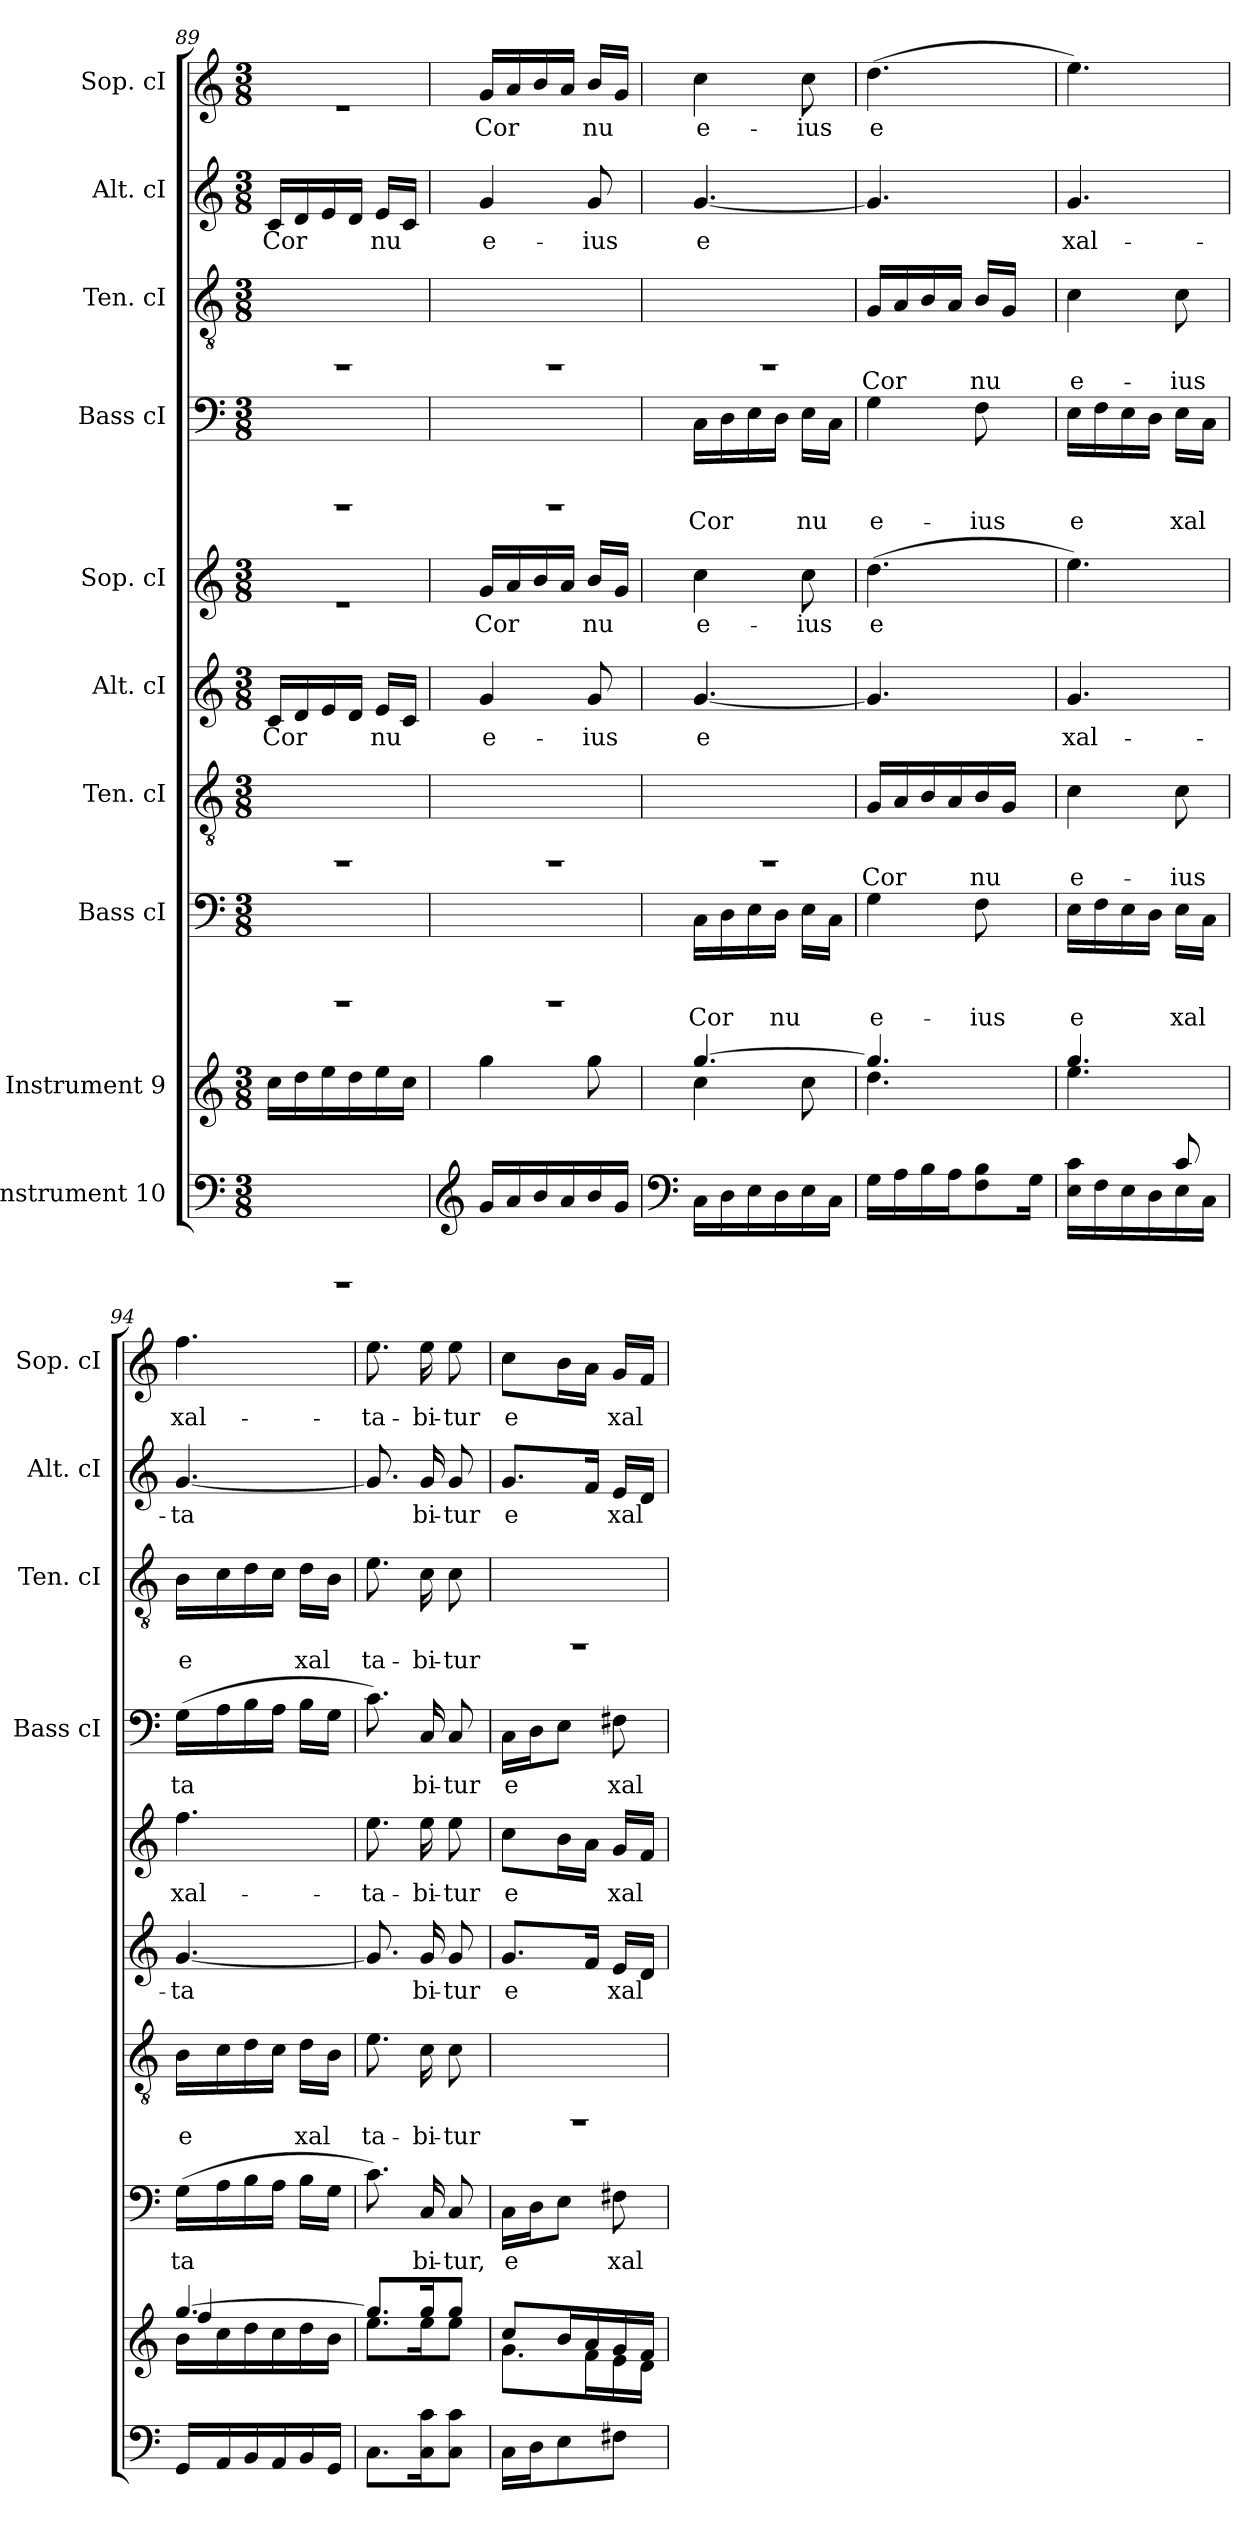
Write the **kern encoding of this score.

**kern	**kern	**kern	**text	**kern	**text	**kern	**text	**kern	**text	**kern	**text	**kern	**text	**kern	**text	**kern	**text
*part10	*part9	*part8	*part8	*part7	*part7	*part6	*part6	*part5	*part5	*part4	*part4	*part3	*part3	*part2	*part2	*part1	*part1
*staff10	*staff9	*staff8	*staff8	*staff7	*staff7	*staff6	*staff6	*staff5	*staff5	*staff4	*staff4	*staff3	*staff3	*staff2	*staff2	*staff1	*staff1
*I"Instrument 10	*I"Instrument 9	*I"Bass cI	*	*I"Ten. cI	*	*I"Alt. cI	*	*I"Sop. cI	*	*I"Bass cI	*	*I"Ten. cI	*	*I"Alt. cI	*	*I"Sop. cI	*
*	*	*	*	*	*	*	*	*	*	*I'Bass cI	*	*I'Ten. cI	*	*I'Alt. cI	*	*I'Sop. cI	*
*clefF4	*clefG2	*clefF4	*	*clefGv2	*	*clefG2	*	*clefG2	*	*clefF4	*	*clefGv2	*	*clefG2	*	*clefG2	*
*k[]	*k[]	*k[]	*	*k[]	*	*k[]	*	*k[]	*	*k[]	*	*k[]	*	*k[]	*	*k[]	*
*C:	*C:	*C:	*	*C:	*	*C:	*	*C:	*	*C:	*	*C:	*	*C:	*	*C:	*
*M3/8	*M3/8	*M3/8	*	*M3/8	*	*M3/8	*	*M3/8	*	*M3/8	*	*M3/8	*	*M3/8	*	*M3/8	*
=89	=89	=89	=89	=89	=89	=89	=89	=89	=89	=89	=89	=89	=89	=89	=89	=89	=89
!	!	!	!	!	!	!	!LO:LY:b:cj	!	!	!	!	!	!	!	!LO:LY:b:cj	!	!
4.rBBBB	16cc\L	4.rBBBB	.	4.rEE	.	16c/L	Cor-	4.re	.	4.rBBBB	.	4.rEE	.	16c/L	Cor-	4.re	.
!	!	!	!	!	!	!	!LO:LY:b:cj	!	!	!	!	!	!	!	!LO:LY:b:cj	!	!
.	16dd\	.	.	.	.	16d/	--	.	.	.	.	.	.	16d/	--	.	.
!	!	!	!	!	!	!	!LO:LY:b:cj	!	!	!	!	!	!	!	!LO:LY:b:cj	!	!
.	16ee\	.	.	.	.	16e/	--	.	.	.	.	.	.	16e/	--	.	.
!	!	!	!	!	!	!	!LO:LY:b:cj	!	!	!	!	!	!	!	!LO:LY:b:cj	!	!
.	16dd\	.	.	.	.	16d/J	--	.	.	.	.	.	.	16d/J	--	.	.
!	!	!	!	!	!	!	!LO:LY:b:cj	!	!	!	!	!	!	!	!LO:LY:b:cj	!	!
.	16ee\	.	.	.	.	16e/L	-nu	.	.	.	.	.	.	16e/L	-nu	.	.
!	!	!	!	!	!	!	!LO:LY:b:cj	!	!	!	!	!	!	!	!LO:LY:b:cj	!	!
.	16cc\J	.	.	.	.	16c/J	.	.	.	.	.	.	.	16c/J	.	.	.
=90	=90	=90	=90	=90	=90	=90	=90	=90	=90	=90	=90	=90	=90	=90	=90	=90	=90
*clefG2	*	*	*	*	*	*	*	*	*	*	*	*	*	*	*	*	*
!	!	!	!	!	!	!	!LO:LY:b:cj	!	!LO:LY:b:cj	!	!	!	!	!	!LO:LY:b:cj	!	!LO:LY:b:cj
16g/L	4gg\	4.rBBBB	.	4.rEE	.	4g/	e-	16g/L	Cor-	4.rBBBB	.	4.rEE	.	4g/	e-	16g/L	Cor-
!	!	!	!	!	!	!	!	!	!LO:LY:b:cj	!	!	!	!	!	!	!	!LO:LY:b:cj
16a/	.	.	.	.	.	.	.	16a/	--	.	.	.	.	.	.	16a/	--
!	!	!	!	!	!	!	!	!	!LO:LY:b:cj	!	!	!	!	!	!	!	!LO:LY:b:cj
16b/	.	.	.	.	.	.	.	16b/	--	.	.	.	.	.	.	16b/	--
!	!	!	!	!	!	!	!	!	!LO:LY:b:cj	!	!	!	!	!	!	!	!LO:LY:b:cj
16a/	.	.	.	.	.	.	.	16a/J	--	.	.	.	.	.	.	16a/J	--
!	!	!	!	!	!	!	!LO:LY:b:cj	!	!LO:LY:b:cj	!	!	!	!	!	!LO:LY:b:cj	!	!LO:LY:b:cj
16b/	8gg\	.	.	.	.	8g/	-ius	16b/L	-nu	.	.	.	.	8g/	-ius	16b/L	-nu
!	!	!	!	!	!	!	!	!	!LO:LY:b:cj	!	!	!	!	!	!	!	!LO:LY:b:cj
16g/J	.	.	.	.	.	.	.	16g/J	.	.	.	.	.	.	.	16g/J	.
!!LO:PB:g=z
=91	=91	=91	=91	=91	=91	=91	=91	=91	=91	=91	=91	=91	=91	=91	=91	=91	=91
*clefF4	*	*	*	*	*	*	*	*	*	*	*	*	*	*	*	*	*
*	*^	*	*	*	*	*	*	*	*	*	*	*	*	*	*	*	*
!	!	!	!	!LO:LY:b:cj	!	!	!	!LO:LY:b:cj	!	!LO:LY:b:cj	!	!LO:LY:b:cj	!	!	!	!LO:LY:b:cj	!	!LO:LY:b:cj
16C\L	[>4.gg/	4cc\	16C\L	Cor-	4.rEE	.	[<4.g/	e-	4cc\	e-	16C\L	Cor-	4.rEE	.	[<4.g/	e-	4cc\	e-
!	!	!	!	!LO:LY:b:cj	!	!	!	!	!	!	!	!LO:LY:b:cj	!	!	!	!	!	!
16D\	.	.	16D\	--	.	.	.	.	.	.	16D\	--	.	.	.	.	.	.
!	!	!	!	!LO:LY:b:cj	!	!	!	!	!	!	!	!LO:LY:b:cj	!	!	!	!	!	!
16E\	.	.	16E\	--	.	.	.	.	.	.	16E\	--	.	.	.	.	.	.
!	!	!	!	!LO:LY:b:cj	!	!	!	!	!	!	!	!LO:LY:b:cj	!	!	!	!	!	!
16D\	.	.	16D\J	-nu	.	.	.	.	.	.	16D\J	--	.	.	.	.	.	.
!	!	!	!	!LO:LY:b:cj	!	!	!	!	!	!LO:LY:b:cj	!	!LO:LY:b:cj	!	!	!	!	!	!LO:LY:b:cj
16E\	.	8cc\	16E\L	.	.	.	.	.	8cc\	-ius	16E\L	-nu	.	.	.	.	8cc\	-ius
!	!	!	!	!LO:LY:b:cj	!	!	!	!	!	!	!	!LO:LY:b:cj	!	!	!	!	!	!
16C\J	.	.	16C\J	.	.	.	.	.	.	.	16C\J	.	.	.	.	.	.	.
=92	=92	=92	=92	=92	=92	=92	=92	=92	=92	=92	=92	=92	=92	=92	=92	=92	=92	=92
!	!	!	!	!LO:LY:b:cj	!	!LO:LY:b:cj	!	!LO:LY:b:cj	!	!LO:LY:b:cj	!	!LO:LY:b:cj	!	!LO:LY:b:cj	!	!LO:LY:b:cj	!	!LO:LY:b:cj
16G\L	4.gg/]	4.dd\	4G\	e-	16G/L	Cor-	4.g/]	--	(>4.dd\	e-	4G\	e-	16G/L	Cor-	4.g/]	--	(>4.dd\	e
!	!	!	!	!	!	!LO:LY:b:cj	!	!	!	!	!	!	!	!LO:LY:b:cj	!	!	!	!
16A\	.	.	.	.	16A/	--	.	.	.	.	.	.	16A/	--	.	.	.	.
!	!	!	!	!	!	!LO:LY:b:cj	!	!	!	!	!	!	!	!LO:LY:b:cj	!	!	!	!
16B\	.	.	.	.	16B/	--	.	.	.	.	.	.	16B/	--	.	.	.	.
!	!	!	!	!	!	!LO:LY:b:cj	!	!	!	!	!	!	!	!LO:LY:b:cj	!	!	!	!
16A\	.	.	.	.	16A/	--	.	.	.	.	.	.	16A/J	--	.	.	.	.
!	!	!	!	!LO:LY:b:cj	!	!LO:LY:b:cj	!	!	!	!	!	!LO:LY:b:cj	!	!LO:LY:b:cj	!	!	!	!
8B\ 8F\	.	.	8F\	-ius	16B/	-nu	.	.	.	.	8F\	-ius	16B/L	-nu	.	.	.	.
!	!	!	!	!	!	!LO:LY:b:cj	!	!	!	!	!	!	!	!LO:LY:b:cj	!	!	!	!
.	.	.	.	.	16G/J	.	.	.	.	.	.	.	16G/J	.	.	.	.	.
16G\J	16ryy	16ryy	16ryy	.	16ryy	.	16ryy	.	16ryy	.	16ryy	.	16ryy	.	16ryy	.	16ryy	.
=93	=93	=93	=93	=93	=93	=93	=93	=93	=93	=93	=93	=93	=93	=93	=93	=93	=93	=93
*^	*	*	*	*	*	*	*	*	*	*	*	*	*	*	*	*	*	*
!	!	!	!	!	!LO:LY:b:cj	!	!LO:LY:b:cj	!	!LO:LY:b:cj	!	!LO:LY:b:cj	!	!LO:LY:b:cj	!	!LO:LY:b:cj	!	!LO:LY:b:cj	!	!LO:LY:b:cj
4ryy	16c\ 16E\L	4.gg/	4.ee\	16E\L	e-	4c\	e-	4.g/	-xal-	4.ee\)	--	16E\L	e-	4c\	e-	4.g/	-xal-	4.ee\)	.
!	!	!	!	!	!LO:LY:b:cj	!	!	!	!	!	!	!	!LO:LY:b:cj	!	!	!	!	!	!
.	16F\	.	.	16F\	--	.	.	.	.	.	.	16F\	--	.	.	.	.	.	.
!	!	!	!	!	!LO:LY:b:cj	!	!	!	!	!	!	!	!LO:LY:b:cj	!	!	!	!	!	!
.	16E\	.	.	16E\	--	.	.	.	.	.	.	16E\	--	.	.	.	.	.	.
!	!	!	!	!	!LO:LY:b:cj	!	!	!	!	!	!	!	!LO:LY:b:cj	!	!	!	!	!	!
.	16D\	.	.	16D\J	--	.	.	.	.	.	.	16D\J	--	.	.	.	.	.	.
!	!	!	!	!	!LO:LY:b:cj	!	!LO:LY:b:cj	!	!	!	!	!	!LO:LY:b:cj	!	!LO:LY:b:cj	!	!	!	!
8c/	16E\	.	.	16E\L	-xal-	8c\	-ius	.	.	.	.	16E\L	-xal-	8c\	-ius	.	.	.	.
!	!	!	!	!	!LO:LY:b:cj	!	!	!	!	!	!	!	!LO:LY:b:cj	!	!	!	!	!	!
.	16C\J	.	.	16C\J	--	.	.	.	.	.	.	16C\J	--	.	.	.	.	.	.
=94	=94	=94	=94	=94	=94	=94	=94	=94	=94	=94	=94	=94	=94	=94	=94	=94	=94	=94	=94
*	*	*	*^	*	*	*	*	*	*	*	*	*	*	*	*	*	*	*	*
!	!	!	!	!	!	!LO:LY:b:cj	!	!LO:LY:b:cj	!	!LO:LY:b:cj	!	!LO:LY:b:cj	!	!LO:LY:b:cj	!	!LO:LY:b:cj	!	!LO:LY:b:cj	!	!LO:LY:b:cj
*v	*v	*	*	*	*	*	*	*	*	*	*	*	*	*	*	*	*	*	*	*
16GG/L	[>4.gg/	4ff/	16b\L	(>16G\L	-ta-	16B\L	e-	[<4.g/	-ta-	4.ff\	-xal-	(>16G\L	-ta-	16B\L	e-	[<4.g/	-ta-	4.ff\	xal-
!	!	!	!	!	!LO:LY:b:cj	!	!LO:LY:b:cj	!	!	!	!	!	!LO:LY:b:cj	!	!LO:LY:b:cj	!	!	!	!
16AA/	.	.	16cc\	16A\	--	16c\	--	.	.	.	.	16A\	--	16c\	--	.	.	.	.
!	!	!	!	!	!LO:LY:b:cj	!	!LO:LY:b:cj	!	!	!	!	!	!LO:LY:b:cj	!	!LO:LY:b:cj	!	!	!	!
16BB/	.	.	16dd\	16B\	--	16d\	--	.	.	.	.	16B\	--	16d\	--	.	.	.	.
!	!	!	!	!	!LO:LY:b:cj	!	!LO:LY:b:cj	!	!	!	!	!	!LO:LY:b:cj	!	!LO:LY:b:cj	!	!	!	!
16AA/	.	.	16cc\	16A\J	--	16c\J	--	.	.	.	.	16A\J	--	16c\J	--	.	.	.	.
!	!	!	!	!	!LO:LY:b:cj	!	!LO:LY:b:cj	!	!	!	!	!	!LO:LY:b:cj	!	!LO:LY:b:cj	!	!	!	!
16BB/	.	8ryy	16dd\	16B\L	--	16d\L	-xal-	.	.	.	.	16B\L	--	16d\L	-xal-	.	.	.	.
!	!	!	!	!	!LO:LY:b:cj	!	!LO:LY:b:cj	!	!	!	!	!	!LO:LY:b:cj	!	!LO:LY:b:cj	!	!	!	!
16GG/J	.	.	16b\J	16G\J	--	16B\J	--	.	.	.	.	16G\J	--	16B\J	--	.	.	.	.
=95	=95	=95	=95	=95	=95	=95	=95	=95	=95	=95	=95	=95	=95	=95	=95	=95	=95	=95	=95
!	!	!	!	!	!LO:LY:b:cj	!	!LO:LY:b:cj	!	!LO:LY:b:cj	!	!LO:LY:b:cj	!	!LO:LY:b:cj	!	!LO:LY:b:cj	!	!LO:LY:b:cj	!	!LO:LY:b:cj
*	*	*v	*v	*	*	*	*	*	*	*	*	*	*	*	*	*	*	*	*
8.C\L	8.gg/L]	8.ee\L	8.c\)	--	8.e\	-ta-	8.g/]	--	8.ee\	-ta-	8.c\)	--	8.e\	-ta-	8.g/]	--	8.ee\	-ta-
!	!	!	!	!LO:LY:b:cj	!	!LO:LY:b:cj	!	!LO:LY:b:cj	!	!LO:LY:b:cj	!	!LO:LY:b:cj	!	!LO:LY:b:cj	!	!LO:LY:b:cj	!	!LO:LY:b:cj
16c\ 16C\	16gg/	16ee\	16C/	-bi-	16c\	-bi-	16g/	-bi-	16ee\	-bi-	16C/	-bi-	16c\	-bi-	16g/	-bi-	16ee\	-bi-
!	!	!	!	!LO:LY:b:cj	!	!LO:LY:b:cj	!	!LO:LY:b:cj	!	!LO:LY:b:cj	!	!LO:LY:b:cj	!	!LO:LY:b:cj	!	!LO:LY:b:cj	!	!LO:LY:b:cj
8c\ 8C\J	8gg/J	8ee\J	8C/	-tur,	8c\	-tur	8g/	-tur	8ee\	-tur	8C/	-tur	8c\	-tur	8g/	-tur	8ee\	-tur
=96	=96	=96	=96	=96	=96	=96	=96	=96	=96	=96	=96	=96	=96	=96	=96	=96	=96	=96
!	!	!	!	!LO:LY:b:cj	!	!	!	!LO:LY:b:cj	!	!LO:LY:b:cj	!	!LO:LY:b:cj	!	!	!	!LO:LY:b:cj	!	!LO:LY:b:cj
16C\L	8cc/L	8.g\L	16C\L	e-	4.rEE	.	8.g/L	e-	8cc\L	e-	16C\L	e-	4.rEE	.	8.g/L	e-	8cc\L	e-
!	!	!	!	!LO:LY:b:cj	!	!	!	!	!	!	!	!LO:LY:b:cj	!	!	!	!	!	!
16D\	.	.	16D\	--	.	.	.	.	.	.	16D\	--	.	.	.	.	.	.
!	!	!	!	!LO:LY:b:cj	!	!	!	!	!	!LO:LY:b:cj	!	!LO:LY:b:cj	!	!	!	!	!	!LO:LY:b:cj
8E\	16b/	.	8E\J	--	.	.	.	.	16b\	--	8E\J	--	.	.	.	.	16b\	--
!	!	!	!	!	!	!	!	!LO:LY:b:cj	!	!LO:LY:b:cj	!	!	!	!	!	!LO:LY:b:cj	!	!LO:LY:b:cj
.	16a/	16f\	.	.	.	.	16f/J	--	16a\J	--	.	.	.	.	16f/J	--	16a\J	--
!	!	!	!	!LO:LY:b:cj	!	!	!	!LO:LY:b:cj	!	!LO:LY:b:cj	!	!LO:LY:b:cj	!	!	!	!LO:LY:b:cj	!	!LO:LY:b:cj
8F#X\J	16g/	16e\	8F#X\	-xal-	.	.	16e/L	-xal-	16g/L	-xal-	8F#X\	-xal-	.	.	16e/L	-xal-	16g/L	-xal-
!	!	!	!	!	!	!	!	!LO:LY:b:cj	!	!LO:LY:b:cj	!	!	!	!	!	!LO:LY:b:cj	!	!LO:LY:b:cj
.	16f/J	16d\J	.	.	.	.	16d/J	--	16f/J	--	.	.	.	.	16d/J	--	16f/J	--
*	*v	*v	*	*	*	*	*	*	*	*	*	*	*	*	*	*	*	*
=	=	=	=	=	=	=	=	=	=	=	=	=	=	=	=	=	=
*-	*-	*-	*-	*-	*-	*-	*-	*-	*-	*-	*-	*-	*-	*-	*-	*-	*-
